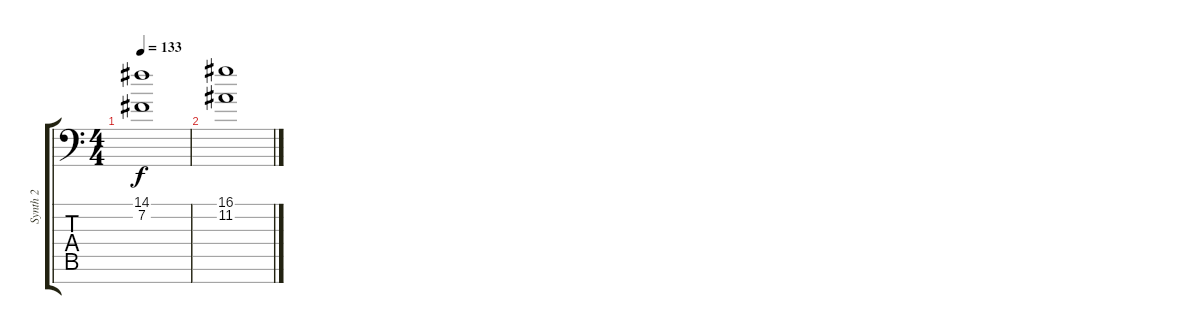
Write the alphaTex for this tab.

\track ("Synth 2" "Synth 2") {instrument lead4chiff}
\staff {score tabs}
\tuning (E4 B3 G3 D3 A2 E2 C-1) {hide}
\ts (4 4)
\tempo 133
\clef f4
\ks c
(14.1 7.2).1{dy f} |
(16.1 11.2).1
